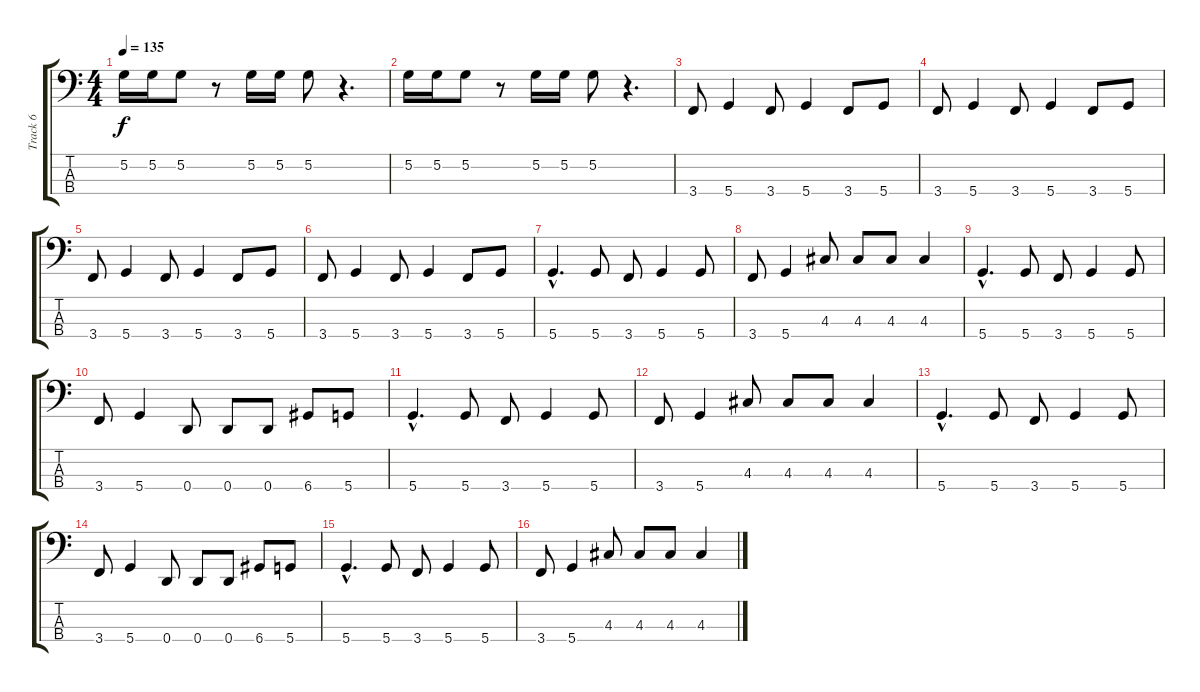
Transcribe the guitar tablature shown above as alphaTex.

\track ("Track 6" "Track 6") {instrument electricbasspick}
\staff {score tabs}
\tuning (G2 D2 A1 D1) {hide}
\ts (4 4)
\tempo 135
\clef f4
\ks c
5.2.16{dy f} 5.2.16 5.2.8 r.8 5.2.16 5.2.16 5.2.8 r.4{d} |
5.2.16 5.2.16 5.2.8 r.8 5.2.16 5.2.16 5.2.8 r.4{d} |
3.4.8{instrument electricbasspick} 5.4.4 3.4.8 5.4.4 3.4.8 5.4.8 |
3.4.8 5.4.4 3.4.8 5.4.4 3.4.8 5.4.8 |
3.4.8 5.4.4 3.4.8 5.4.4 3.4.8 5.4.8 |
3.4.8 5.4.4 3.4.8 5.4.4 3.4.8 5.4.8 |
5.4{hac}.4{d} 5.4.8 3.4.8 5.4.4 5.4.8 |
3.4.8 5.4.4 4.3.8 4.3.8 4.3.8 4.3.4 |
5.4{hac}.4{d} 5.4.8 3.4.8 5.4.4 5.4.8 |
3.4.8 5.4.4 0.4.8 0.4.8 0.4.8 6.4.8 5.4.8 |
5.4{hac}.4{d} 5.4.8 3.4.8 5.4.4 5.4.8 |
3.4.8 5.4.4 4.3.8 4.3.8 4.3.8 4.3.4 |
5.4{hac}.4{d} 5.4.8 3.4.8 5.4.4 5.4.8 |
3.4.8 5.4.4 0.4.8 0.4.8 0.4.8 6.4.8 5.4.8 |
5.4{hac}.4{d} 5.4.8 3.4.8 5.4.4 5.4.8 |
3.4.8 5.4.4 4.3.8 4.3.8 4.3.8 4.3.4
